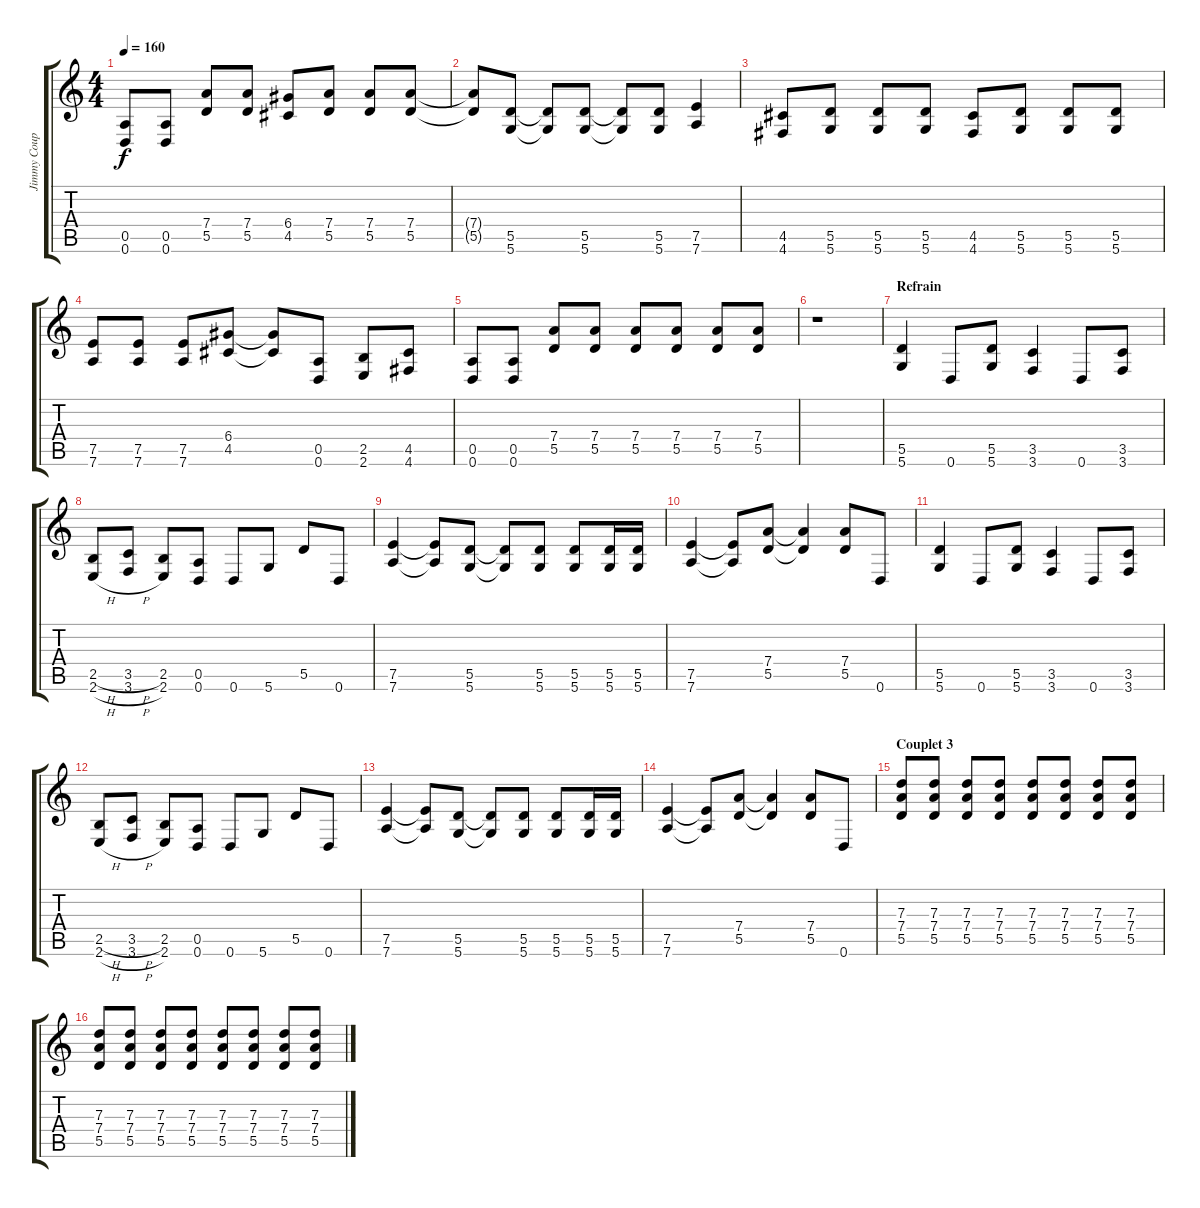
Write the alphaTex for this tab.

\track ("Jimmy Coup." "Jimmy Coup") {instrument distortionguitar}
\staff {score tabs}
\tuning (E4 B3 G3 D3 A2 D2) {hide}
\ts (4 4)
\tempo 160
\clef g2
\ks c
(0.5 0.6).8{dy f} (0.5 0.6).8 (7.4 5.5).8 (7.4 5.5).8 (6.4 4.5).8 (7.4 5.5).8 (7.4 5.5).8 (7.4 5.5).8 |
(7.4{t} 5.5{t}).8 (5.5 5.6).8 (5.5{t} 5.6{t}).8 (5.5 5.6).8 (5.5{t} 5.6{t}).8 (5.5 5.6).8 (7.5 7.6).4 |
(4.5 4.6).8 (5.5 5.6).8 (5.5 5.6).8 (5.5 5.6).8 (4.5 4.6).8 (5.5 5.6).8 (5.5 5.6).8 (5.5 5.6).8 |
(7.5 7.6).8 (7.5 7.6).8 (7.5 7.6).8 (6.4 4.5).8 (6.4{t} 4.5{t}).8 (0.5 0.6).8 (2.5 2.6).8 (4.5 4.6).8 |
(0.5 0.6).8 (0.5 0.6).8 (7.4 5.5).8 (7.4 5.5).8 (7.4 5.5).8 (7.4 5.5).8 (7.4 5.5).8 (7.4 5.5).8 |
r.1 |
\section ("" "Refrain")
(5.5 5.6).4 0.6.8 (5.5 5.6).8 (3.5 3.6).4 0.6.8 (3.5 3.6).8 |
(2.5{h} 2.6{h}).8 (3.5{h} 3.6{h}).8 (2.5 2.6).8 (0.5 0.6).8 0.6.8 5.6.8 5.5.8 0.6.8 |
(7.5 7.6).4 (7.5{t} 7.6{t}).8 (5.5 5.6).8 (5.5{t} 5.6{t}).8 (5.5 5.6).8 (5.5 5.6).8 (5.5 5.6).16 (5.5 5.6).16 |
(7.5 7.6).4 (7.5{t} 7.6{t}).8 (7.4 5.5).8 (7.4{t} 5.5{t}).4 (7.4 5.5).8 0.6.8 |
(5.5 5.6).4 0.6.8 (5.5 5.6).8 (3.5 3.6).4 0.6.8 (3.5 3.6).8 |
(2.5{h} 2.6{h}).8 (3.5{h} 3.6{h}).8 (2.5 2.6).8 (0.5 0.6).8 0.6.8 5.6.8 5.5.8 0.6.8 |
(7.5 7.6).4 (7.5{t} 7.6{t}).8 (5.5 5.6).8 (5.5{t} 5.6{t}).8 (5.5 5.6).8 (5.5 5.6).8 (5.5 5.6).16 (5.5 5.6).16 |
(7.5 7.6).4 (7.5{t} 7.6{t}).8 (7.4 5.5).8 (7.4{t} 5.5{t}).4 (7.4 5.5).8 0.6.8 |
\section ("" "Couplet 3")
(7.3 7.4 5.5).8 (7.3 7.4 5.5).8 (7.3 7.4 5.5).8 (7.3 7.4 5.5).8 (7.3 7.4 5.5).8 (7.3 7.4 5.5).8 (7.3 7.4 5.5).8 (7.3 7.4 5.5).8 |
(7.3 7.4 5.5).8 (7.3 7.4 5.5).8 (7.3 7.4 5.5).8 (7.3 7.4 5.5).8 (7.3 7.4 5.5).8 (7.3 7.4 5.5).8 (7.3 7.4 5.5).8 (7.3 7.4 5.5).8
